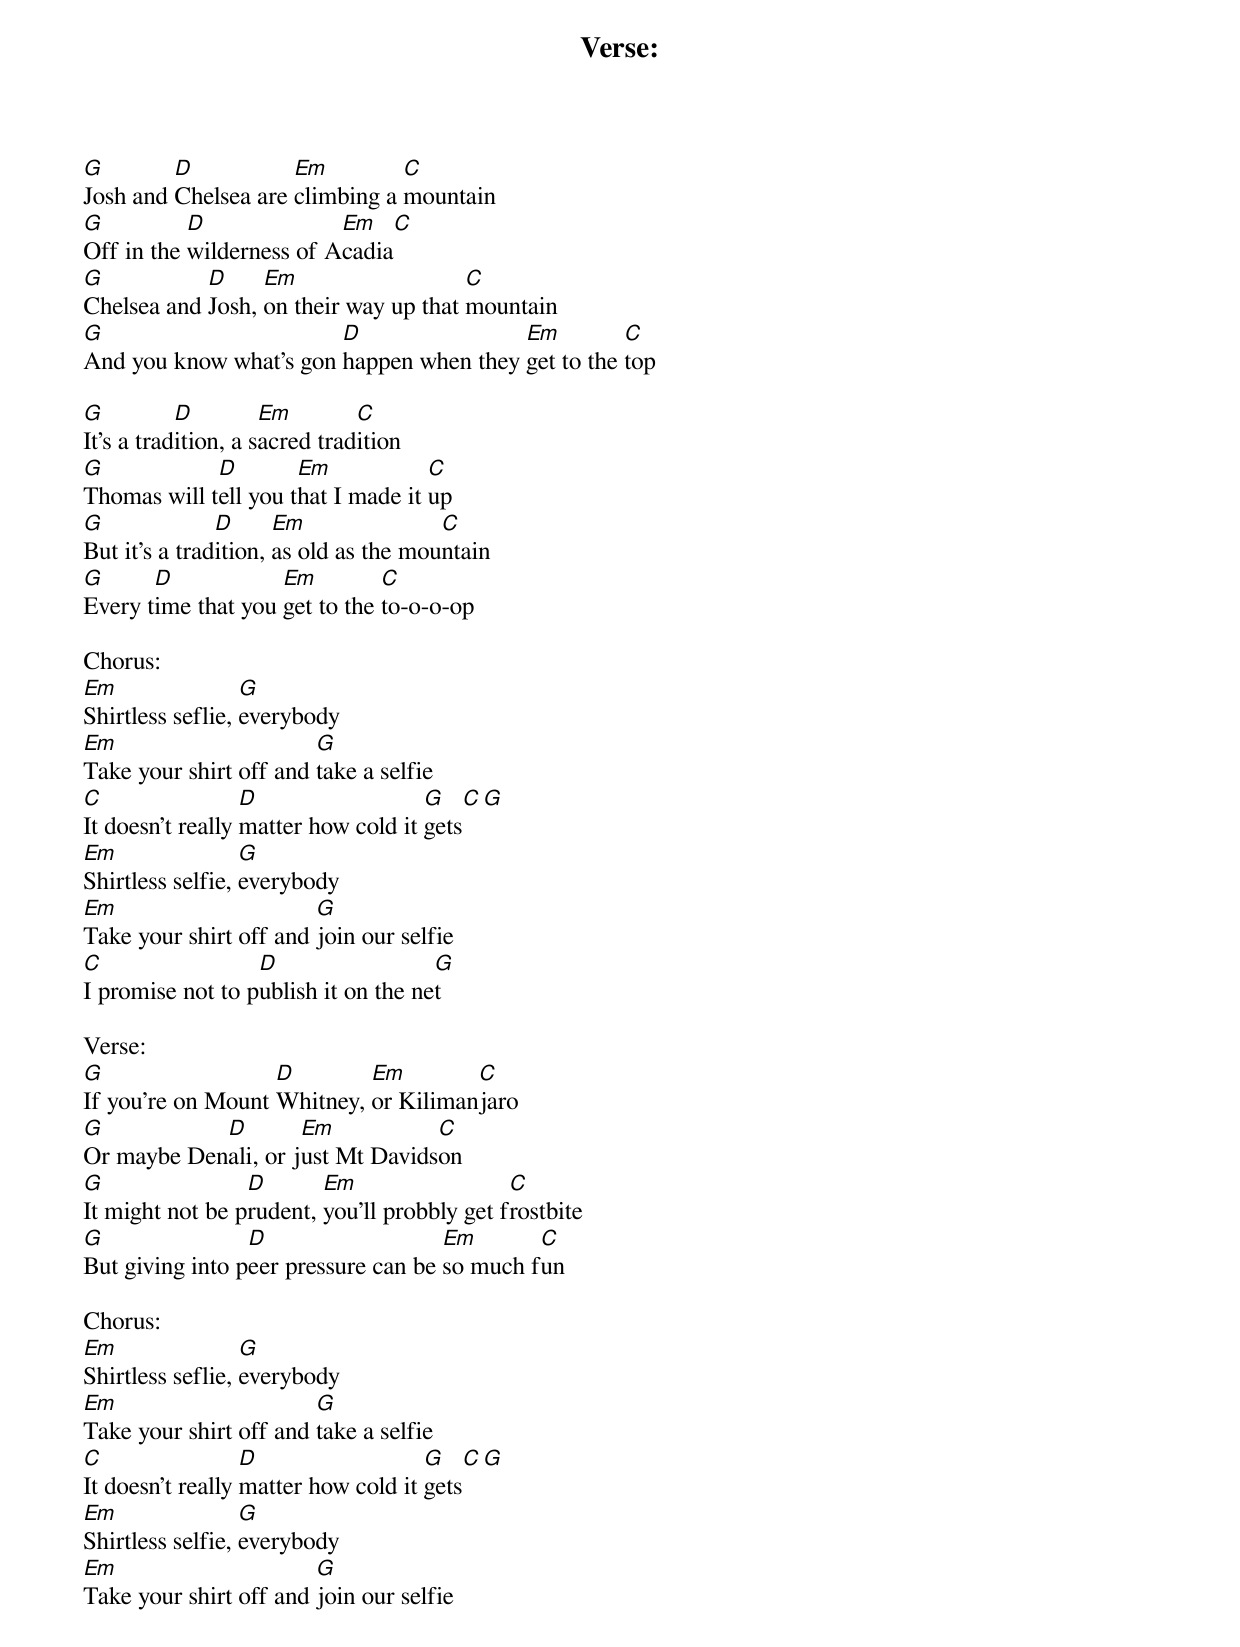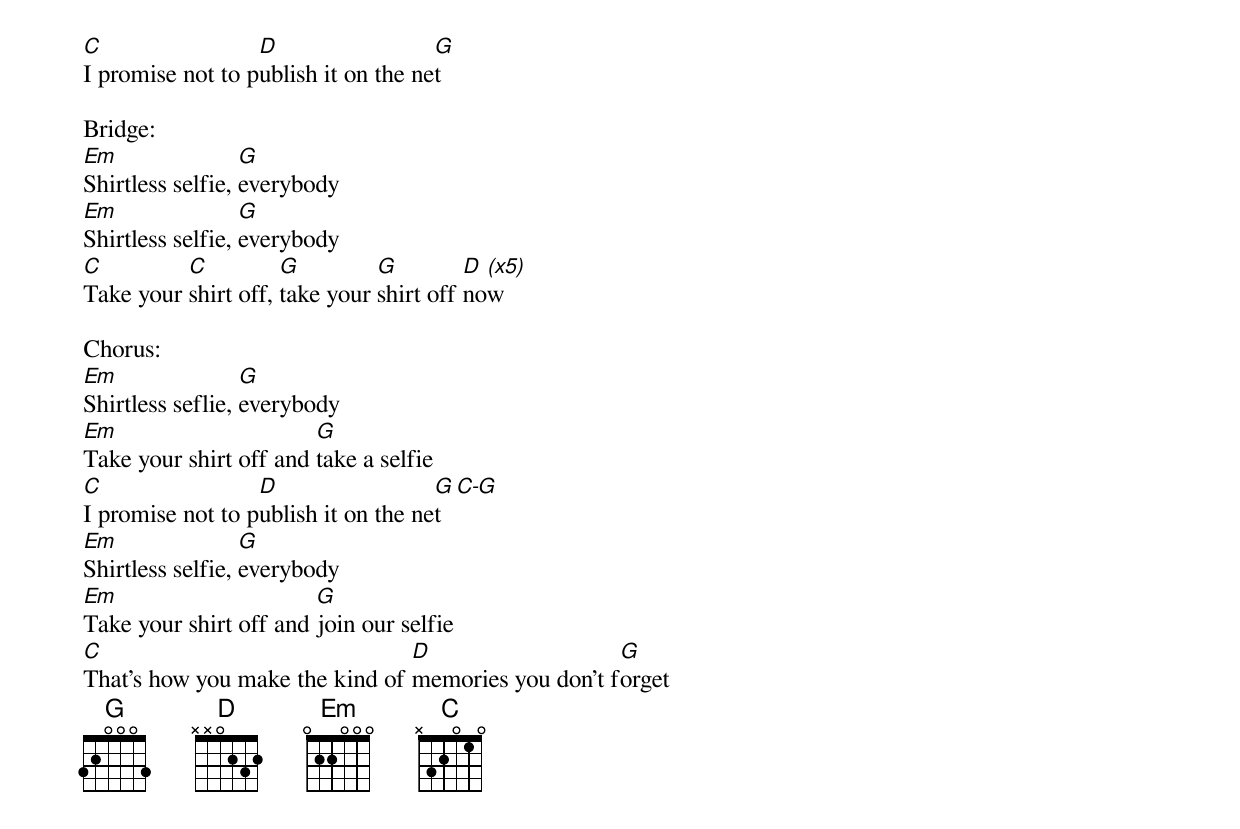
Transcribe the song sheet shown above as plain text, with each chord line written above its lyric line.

Verse:
G        D           Em         C
Josh and Chelsea are climbing a mountain
G          D              Em   C
Off in the wilderness of Acadia
G           D     Em                   C
Chelsea and Josh, on their way up that mountain
G                       D                Em         C
And you know what's gon happen when they get to the top

G          D         Em        C
It's a tradition, a sacred tradition
G            D        Em            C
Thomas will tell you that I made it up
G              D      Em               C
But it's a tradition, as old as the mountain
G      D            Em         C
Every time that you get to the to-o-o-op

Chorus:
Em                G
Shirtless seflie, everybody
Em                      G
Take your shirt off and take a selfie
C                 D                  G    C   G
It doesn't really matter how cold it gets
Em                G
Shirtless selfie, everybody
Em                      G
Take your shirt off and join our selfie
C                 D                  G
I promise not to publish it on the net

Verse:
G                  D        Em        C
If you're on Mount Whitney, or Kilimanjaro
G           D        Em           C
Or maybe Denali, or just Mt Davidson
G                D       Em                  C
It might not be prudent, you'll probbly get frostbite
G                D                   Em       C
But giving into peer pressure can be so much fun

Chorus:
Em                G
Shirtless seflie, everybody
Em                      G
Take your shirt off and take a selfie
C                 D                  G    C   G
It doesn't really matter how cold it gets
Em                G
Shirtless selfie, everybody
Em                      G
Take your shirt off and join our selfie
C                 D                  G
I promise not to publish it on the net

Bridge:
Em                G
Shirtless selfie, everybody
Em                G
Shirtless selfie, everybody
C         C          G         G         D (x5)
Take your shirt off, take your shirt off now

Chorus:
Em                G
Shirtless seflie, everybody
Em                      G
Take your shirt off and take a selfie
C                 D                  G   C-G
I promise not to publish it on the net
Em                G
Shirtless selfie, everybody
Em                      G
Take your shirt off and join our selfie
C                               D                   G
That's how you make the kind of memories you don't forget
